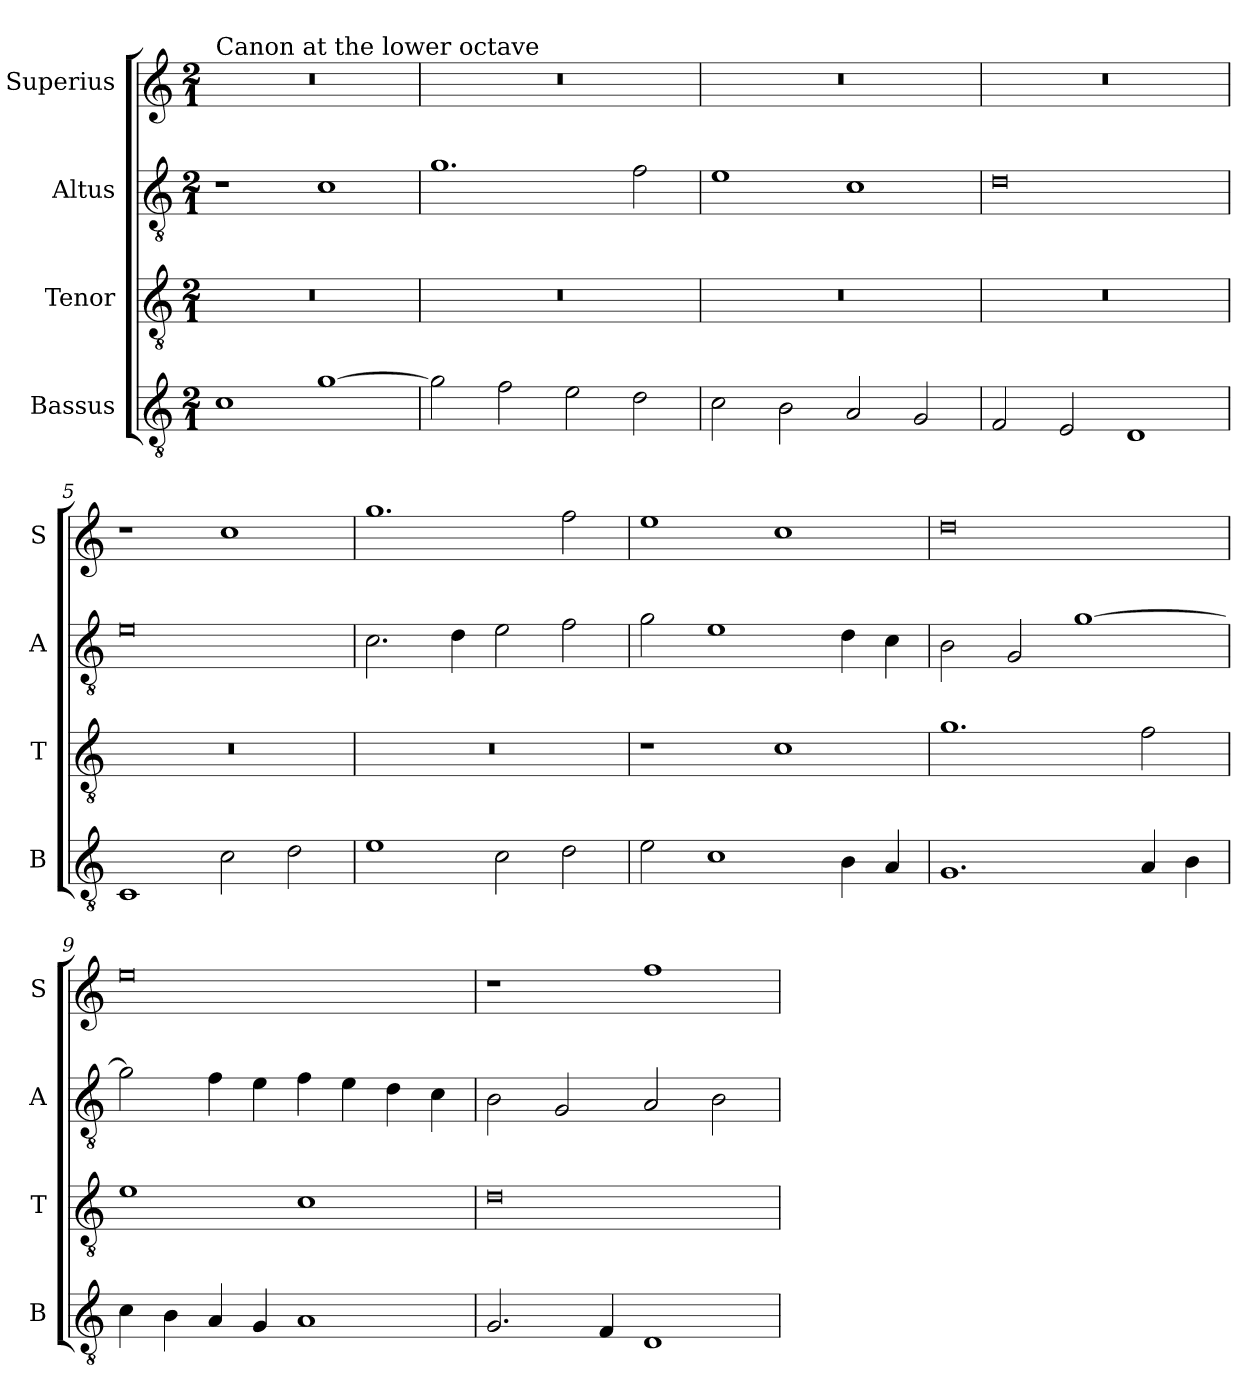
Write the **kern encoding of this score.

**kern	**kern	**kern	**kern
*part4	*part3	*part2	*part1
*staff4	*staff3	*staff2	*staff1
*I"Bassus	*I"Tenor	*I"Altus	*I"Superius
*I'B	*I'T	*I'A	*I'S
*clefGv2	*clefGv2	*clefGv2	*clefG2
*k[]	*k[]	*k[]	*k[]
*M2/1	*M2/1	*M2/1	*M2/1
=1	=1	=1	=1
!	!	!	!LO:TX:a:t=Canon at the lower octave
1c	0r	1r	0r
[1g	.	1c	.
=2	=2	=2	=2
2g\]	0r	1.g	0r
2f\	.	.	.
2e\	.	.	.
2d\	.	2f\	.
=3	=3	=3	=3
2c\	0r	1e	0r
2B\	.	.	.
2A/	.	1c	.
2G/	.	.	.
=4	=4	=4	=4
2F/	0r	0d	0r
2E/	.	.	.
1D	.	.	.
=5	=5	=5	=5
1C	0r	0e	1r
2c\	.	.	1cc
2d\	.	.	.
=6	=6	=6	=6
1e	0r	2.c\	1.gg
.	.	4d\	.
2c\	.	2e\	.
2d\	.	2f\	2ff\
=7	=7	=7	=7
2e\	1r	2g\	1ee
1c	.	1e	.
.	1c	.	1cc
4B\	.	4d\	.
4A/	.	4c\	.
=8	=8	=8	=8
1.G	1.g	2B\	0dd
.	.	2G/	.
.	.	[1g	.
4A/	2f\	.	.
4B\	.	.	.
=9	=9	=9	=9
4c\	1e	2g\]	0ee
4B\	.	.	.
4A/	.	4f\	.
4G/	.	4e\	.
1A	1c	4f\	.
.	.	4e\	.
.	.	4d\	.
.	.	4c\	.
=10	=10	=10	=10
2.G/	0d	2B\	1r
.	.	2G/	.
4F/	.	.	.
1D	.	2A/	1ff
.	.	2B\	.
=	=	=	=
*-	*-	*-	*-
